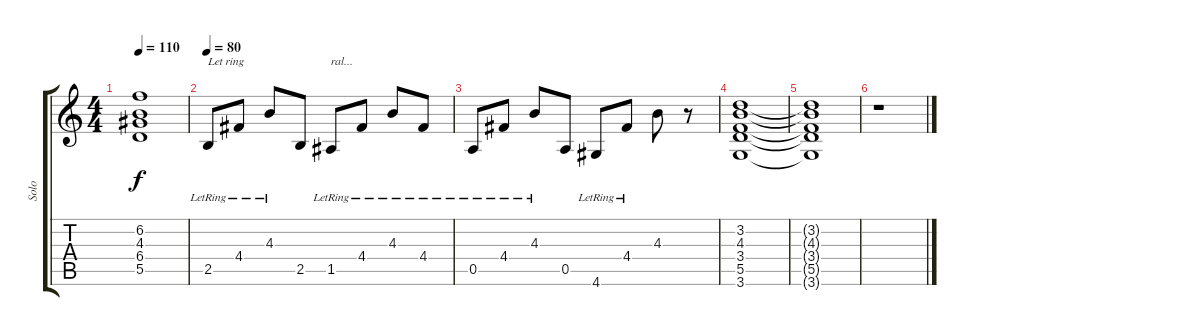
\track ("Solo" "Solo") {instrument electricguitarclean}
\staff {score tabs}
\tuning (E4 B3 G3 D3 A2 E2) {hide}
\ts (4 4)
\tempo 110
\clef g2
\ks c
(6.2 4.3 6.4 5.5).1{dy f} |
\tempo 80
2.5{lr}.8{txt "Let ring"} 4.4{lr}.8 4.3{lr}.8 2.5.8 1.5{lr}.8{txt "ral..."} 4.4{lr}.8 4.3{lr}.8 4.4{lr}.8 |
0.5{lr}.8 4.4{lr}.8 4.3{lr}.8 0.5.8 4.6{lr}.8 4.4{lr}.8 4.3.8 r.8 |
(3.2 4.3 3.4 5.5 3.6).1 |
(3.2{t} 4.3{t} 3.4{t} 5.5{t} 3.6{t}).1 |
r.1
